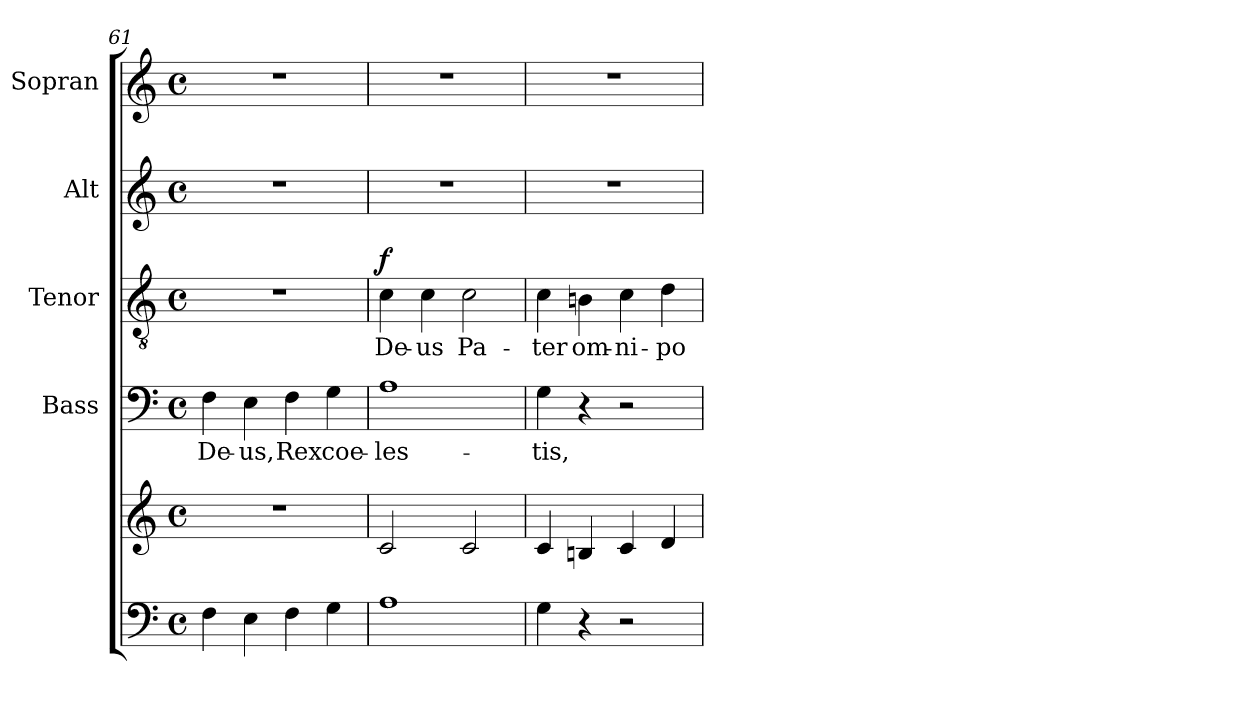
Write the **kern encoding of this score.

**kern	**kern	**kern	**text	**kern	**text	**dynam	**kern	**kern
*part5	*part5	*part4	*part4	*part3	*part3	*part3	*part2	*part1
*staff6	*staff5	*staff4	*staff4	*staff3	*staff3	*staff3	*staff2	*staff1
*	*	*I"Bass	*	*I"Tenor	*	*	*I"Alt	*I"Sopran
*	*	*I'B.	*	*I'T.	*	*	*I'A.	*I'S.
*clefF4	*clefG2	*clefF4	*	*clefGv2	*	*	*clefG2	*clefG2
*k[]	*k[]	*k[]	*	*k[]	*	*	*k[]	*k[]
*C:	*C:	*C:	*	*C:	*	*	*C:	*C:
*M4/4	*M4/4	*M4/4	*	*M4/4	*	*	*M4/4	*M4/4
*met(c)	*met(c)	*met(c)	*	*met(c)	*	*	*met(c)	*met(c)
=61	=61	=61	=61	=61	=61	=61	=61	=61
!	!	!	!LO:LY:b	!	!	!	!	!
4F\	1r	4F\	De-	1r	.	.	1r	1r
!	!	!	!LO:LY:b	!	!	!	!	!
4E\	.	4E\	-us,	.	.	.	.	.
!	!	!	!LO:LY:b	!	!	!	!	!
4F\	.	4F\	Rex	.	.	.	.	.
!	!	!	!LO:LY:b	!	!	!	!	!
4G\	.	4G\	coe-	.	.	.	.	.
=62	=62	=62	=62	=62	=62	=62	=62	=62
!	!	!	!LO:LY:b	!	!LO:LY:b	!LO:DY:a	!	!
1A	2c/	1A	-les-	4c\	De-	f	1r	1r
!	!	!	!	!	!LO:LY:b	!	!	!
.	.	.	.	4c\	-us	.	.	.
!	!	!	!	!	!LO:LY:b	!	!	!
.	2c/	.	.	2c\	Pa-	.	.	.
=63	=63	=63	=63	=63	=63	=63	=63	=63
!	!	!	!LO:LY:b	!	!LO:LY:b	!	!	!
4G\	4c/	4G\	-tis,	4c\	-ter	.	1r	1r
!	!	!	!	!	!LO:LY:b	!	!	!
4r	4Bn/	4r	.	4Bn\	om-	.	.	.
!	!	!	!	!	!LO:LY:b	!	!	!
2r	4c/	2r	.	4c\	-ni-	.	.	.
!	!	!	!	!	!LO:LY:b	!	!	!
.	4d/	.	.	4d\	-po-	.	.	.
=	=	=	=	=	=	=	=	=
*-	*-	*-	*-	*-	*-	*-	*-	*-
